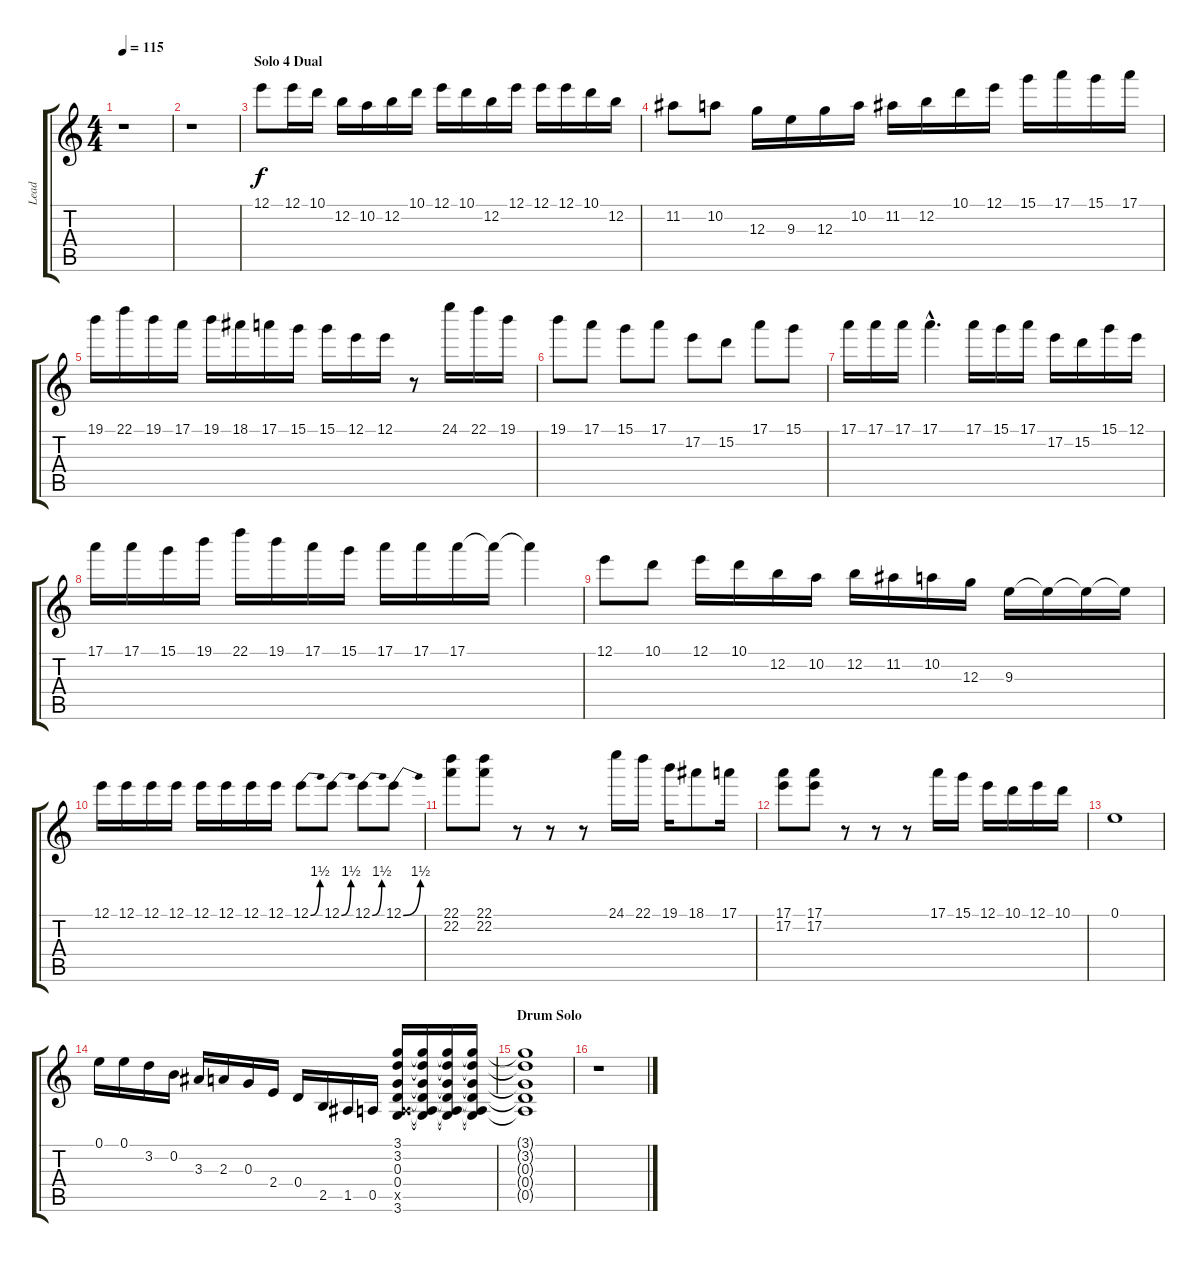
\track ("Lead" "Lead") {instrument overdrivenguitar}
\staff {score tabs}
\tuning (E4 B3 G3 D3 A2 E2) {hide}
\ts (4 4)
\tempo 115
\clef g2
\ks c
r.1{dy f} |
r.1 |
\section ("" "Solo 4 Dual")
12.1.8{instrument distortionguitar} 12.1.16 10.1.16 12.2.16 10.2.16 12.2.16 10.1.16 12.1.16 10.1.16 12.2.16 12.1.16 12.1.16 12.1.16 10.1.16 12.2.16 |
11.2.8 10.2.8 12.3.16 9.3.16 12.3.16 10.2.16 11.2.16 12.2.16 10.1.16 12.1.16 15.1.16 17.1.16 15.1.16 17.1.16 |
19.1.16 22.1.16 19.1.16 17.1.16 19.1.16 18.1.16 17.1.16 15.1.16 15.1.16 12.1.16 12.1.16 r.8 24.1.16 22.1.16 19.1.16 |
19.1.8 17.1.8 15.1.8 17.1.8 17.2.8 15.2.8 17.1.8 15.1.8 |
17.1.16 17.1.16 17.1.16 17.1{hac}.4{d} 17.1.16 15.1.16 17.1.16 17.2.16 15.2.16 15.1.16 12.1.16 |
17.1.16 17.1.16 15.1.16 19.1.16 22.1.16 19.1.16 17.1.16 15.1.16 17.1.16 17.1.16 17.1.16 17.1{t}.16 17.1{t}.4 |
12.1.8 10.1.8 12.1.16 10.1.16 12.2.16 10.2.16 12.2.16 11.2.16 10.2.16 12.3.16 9.3.16 9.3{t}.16 9.3{t}.16 9.3{t}.16 |
12.1.16 12.1.16 12.1.16 12.1.16 12.1.16 12.1.16 12.1.16 12.1.16 12.1{be (bend 0 0 60 6)}.8 12.1{be (bend 0 0 60 6)}.8 12.1{be (bend 0 0 60 6)}.8 12.1{be (bend 0 0 60 6)}.8 |
(22.1 22.2).8 (22.1 22.2).8 r.8 r.8 r.8 24.1.16 22.1.16 19.1.16 18.1.8 17.1.16 |
(17.1 17.2).8 (17.1 17.2).8 r.8 r.8 r.8 17.1.16 15.1.16 12.1.16 10.1.16 12.1.16 10.1.16 |
0.1.1 |
0.1.16 0.1.16 3.2.16 0.2.16 3.3.16 2.3.16 0.3.16 2.4.16 0.4.16 2.5.16 1.5.16 0.5.16 (3.1 3.2 0.3 0.4 0.5{x} 3.6).16 (3.1{t} 3.2{t} 0.3{t} 0.4{t} 0.5{t} 3.6{t}).16 (3.1{t} 3.2{t} 0.3{t} 0.4{t} 0.5{t} 3.6{t}).16 (3.1{t} 3.2{t} 0.3{t} 0.4{t} 0.5{t} 3.6{t}).16 |
\section ("" "Drum Solo")
(3.1{t} 3.2{t} 0.3{t} 0.4{t} 0.5{t}).1{volume 0} |
r.1
